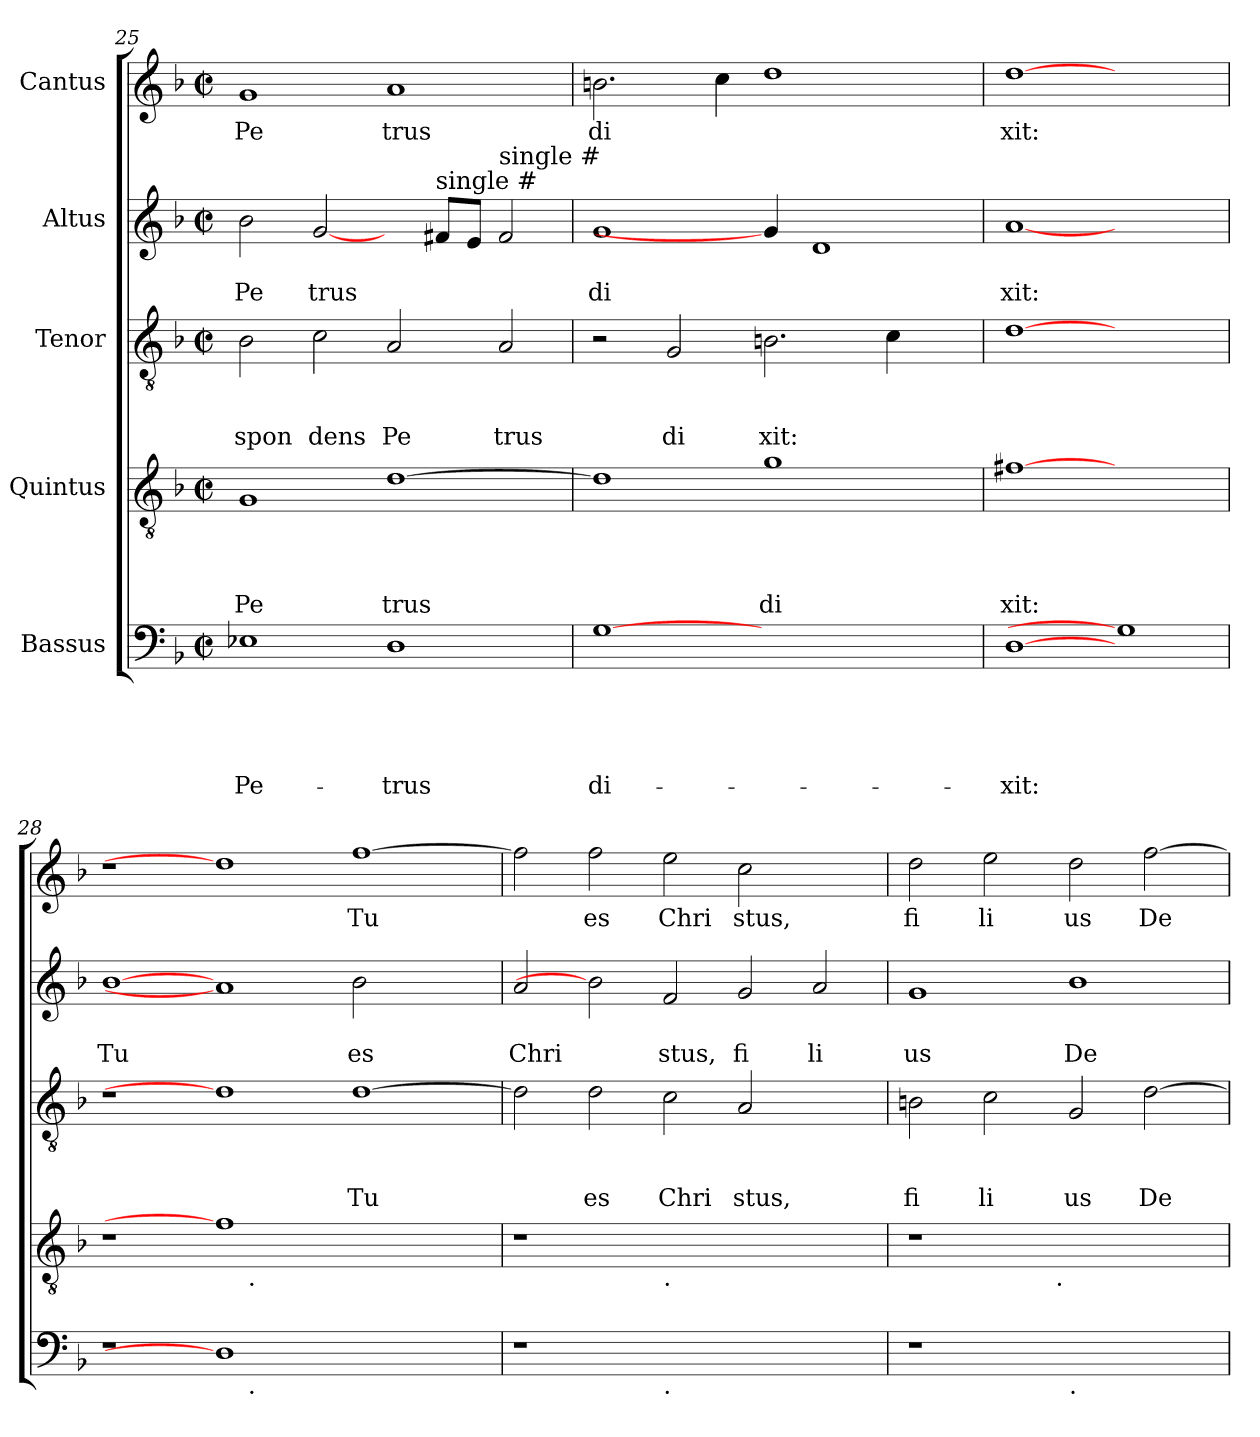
**kern	**text	**text	**text	**text	**text	**kern	**text	**text	**text	**text	**kern	**text	**text	**text	**kern	**text	**text	**kern	**text
*part5	*part5	*part5	*part5	*part5	*part5	*part4	*part4	*part4	*part4	*part4	*part3	*part3	*part3	*part3	*part2	*part2	*part2	*part1	*part1
*staff5	*staff5	*staff5	*staff5	*staff5	*staff5	*staff4	*staff4	*staff4	*staff4	*staff4	*staff3	*staff3	*staff3	*staff3	*staff2	*staff2	*staff2	*staff1	*staff1
*I"Bassus	*	*	*	*	*	*I"Quintus	*	*	*	*	*I"Tenor	*	*	*	*I"Altus	*	*	*I"Cantus	*
*clefF4	*	*	*	*	*	*clefGv2	*	*	*	*	*clefGv2	*	*	*	*clefG2	*	*	*clefG2	*
*k[b-]	*	*	*	*	*	*k[b-]	*	*	*	*	*k[b-]	*	*	*	*k[b-]	*	*	*k[b-]	*
*F:	*	*	*	*	*	*F:	*	*	*	*	*F:	*	*	*	*F:	*	*	*F:	*
*M2/2	*	*	*	*	*	*M2/2	*	*	*	*	*M2/2	*	*	*	*M2/2	*	*	*M2/2	*
*met(c|)	*	*	*	*	*	*met(c|)	*	*	*	*	*met(c|)	*	*	*	*met(c|)	*	*	*met(c|)	*
=25	=25	=25	=25	=25	=25	=25	=25	=25	=25	=25	=25	=25	=25	=25	=25	=25	=25	=25	=25
!	!	!	!	!	!LO:LY:b	!	!	!	!	!LO:LY:b	!	!	!	!LO:LY:b	!	!	!LO:LY:b	!	!LO:LY:b
1E-X	.	.	.	.	Pe-	1G	.	.	.	Pe	2B-\	.	.	spon	2b-\	.	Pe	1g	Pe
!	!	!	!	!	!	!	!	!	!	!	!	!	!	!LO:LY:b	!	!	!LO:LY:b	!	!
.	.	.	.	.	.	.	.	.	.	.	2c\	.	.	dens	[2g/	.	trus	.	.
!	!	!	!	!	!LO:LY:b	!	!	!	!	!LO:LY:b	!	!	!	!LO:LY:b	!	!	!	!	!LO:LY:b
1D	.	.	.	.	-trus	[>1d	.	.	.	trus	2A/	.	.	Pe	4ryy	.	.	1a	trus
!	!	!	!	!	!	!	!	!	!	!	!	!	!	!	!LO:TX:a:t=single #	!	!	!	!
.	.	.	.	.	.	.	.	.	.	.	.	.	.	.	8f#/L	.	.	.	.
.	.	.	.	.	.	.	.	.	.	.	.	.	.	.	8e/J	.	.	.	.
!	!	!	!	!	!	!	!	!	!	!	!	!	!	!	!LO:TX:a:t=single #	!	!	!	!
!	!	!	!	!	!	!	!	!	!	!	!	!	!	!LO:LY:b	!	!	!	!	!
.	.	.	.	.	.	.	.	.	.	.	2A/	.	.	trus	2f#/	.	.	.	.
=26	=26	=26	=26	=26	=26	=26	=26	=26	=26	=26	=26	=26	=26	=26	=26	=26	=26	=26	=26
!	!	!	!	!	!LO:LY:b	!	!	!	!	!	!	!	!	!	!	!	!LO:LY:b	!	!LO:LY:b
[1G	.	.	.	.	di-	1d]	.	.	.	.	2r	.	.	.	1g	.	di	2.bn\	di
!	!	!	!	!	!	!	!	!	!	!	!	!	!	!LO:LY:b	!	!	!	!	!
.	.	.	.	.	.	.	.	.	.	.	2G/	.	.	di	.	.	.	.	.
.	.	.	.	.	.	.	.	.	.	.	.	.	.	.	.	.	.	4cc\	.
!	!	!	!	!	!	!	!	!	!	!LO:LY:b	!	!	!	!LO:LY:b	!	!	!	!	!
1ryy	.	.	.	.	.	1g	.	.	.	di	2.Bn\	.	.	xit:	4g/]	.	.	1dd	.
.	.	.	.	.	.	.	.	.	.	.	.	.	.	.	1d	.	.	.	.
.	.	.	.	.	.	.	.	.	.	.	4c\	.	.	.	.	.	.	.	.
4ryy	.	.	.	.	.	4ryy	.	.	.	.	4ryy	.	.	.	.	.	.	4ryy	.
=27	=27	=27	=27	=27	=27	=27	=27	=27	=27	=27	=27	=27	=27	=27	=27	=27	=27	=27	=27
!	!	!	!	!	!LO:LY:b	!	!	!	!	!LO:LY:b	!	!	!	!	!	!	!LO:LY:b	!	!LO:LY:b
[1D	.	.	.	.	-xit:	[1f#X	.	.	.	xit:	[1d	.	.	.	[1a	.	xit:	[1dd	xit:
1G]	.	.	.	.	.	1ryy	.	.	.	.	1ryy	.	.	.	1ryy	.	.	1ryy	.
!!LO:PB:g=z
=28!	=28!	=28!	=28!	=28!	=28!	=28!	=28!	=28!	=28!	=28!	=28!	=28!	=28!	=28!	=28!	=28!	=28!	=28!	=28!
!	!	!	!	!	!	!	!	!	!	!	!	!	!	!	!	!	!LO:LY:b	!	!
*^	*	*	*	*	*	*^	*	*	*	*	*	*	*	*	*	*	*	*	*
1r	1ryy	.	.	.	.	.	1r	1ryy	.	.	.	.	1r	.	.	.	[1b-	.	Tu	1r	.
1D]	8ryy	.	.	.	.	.	1f#]	8ryy	.	.	.	.	1d]	.	.	.	1a]	.	.	1dd]	.
!	!	!	!	!	!	!	!	!LO:TX:b:t=.	!	!	!	!	!	!	!	!	!	!	!	!	!
!	!LO:TX:b:t=.	!	!	!	!	!	!	!	!	!	!	!	!	!	!	!	!	!	!	!	!
.	1...ryy	.	.	.	.	.	.	1...ryy	.	.	.	.	.	.	.	.	.	.	.	.	.
!	!	!	!	!	!	!	!	!	!	!	!	!	!	!	!	!LO:LY:b	!	!	!LO:LY:b	!	!LO:LY:b
1ryy	.	.	.	.	.	.	1ryy	.	.	.	.	.	[>1d	.	.	Tu	2b-\	.	es	[>1ff	Tu
.	.	.	.	.	.	.	.	.	.	.	.	.	.	.	.	.	2ryy	.	.	.	.
=29	=29	=29	=29	=29	=29	=29	=29	=29	=29	=29	=29	=29	=29	=29	=29	=29	=29	=29	=29	=29	=29
!	!	!	!	!	!	!	!	!	!	!	!	!	!	!	!	!	!	!	!LO:LY:b	!	!
*v	*v	*	*	*	*	*	*	*	*	*	*	*	*	*	*	*	*	*	*	*	*
*	*	*	*	*	*	*v	*v	*	*	*	*	*	*	*	*	*	*	*	*	*
1r	.	.	.	.	.	1r	.	.	.	.	2d\]	.	.	.	2a/	.	Chri	2ff\]	.
!	!	!	!	!	!	!	!	!	!	!	!	!	!	!LO:LY:b	!	!	!	!	!LO:LY:b
.	.	.	.	.	.	.	.	.	.	.	2d\	.	.	es	2b-]	.	.	2ff\	es
!	!	!	!	!	!	!LO:TX:b:t=.	!	!	!	!	!	!	!	!	!	!	!	!	!
!LO:TX:b:t=.	!	!	!	!	!	!	!	!	!	!	!	!	!	!	!	!	!	!	!
!	!	!	!	!	!	!	!	!	!	!	!	!	!	!LO:LY:b	!	!	!LO:LY:b	!	!LO:LY:b
1.ryy	.	.	.	.	.	1.ryy	.	.	.	.	2c\	.	.	Chri	2f/	.	stus,	2ee\	Chri
!	!	!	!	!	!	!	!	!	!	!	!	!	!	!LO:LY:b	!	!	!LO:LY:b	!	!LO:LY:b
.	.	.	.	.	.	.	.	.	.	.	2A/	.	.	stus,	2g/	.	fi	2cc\	stus,
!	!	!	!	!	!	!	!	!	!	!	!	!	!	!	!	!	!LO:LY:b	!	!
.	.	.	.	.	.	.	.	.	.	.	2ryy	.	.	.	2a/	.	li	2ryy	.
=30	=30	=30	=30	=30	=30	=30	=30	=30	=30	=30	=30	=30	=30	=30	=30	=30	=30	=30	=30
!	!	!	!	!	!	!	!	!	!	!	!	!	!	!LO:LY:b	!	!	!LO:LY:b	!	!LO:LY:b
*	*	*	*	*	*	*^	*	*	*	*	*	*	*	*	*	*	*	*	*
1r	.	.	.	.	.	1r	2ryy	.	.	.	.	2Bn\	.	.	fi	1g	.	us	2dd\	fi
!	!	!	!	!	!	!	!	!	!	!	!	!	!	!	!LO:LY:b	!	!	!	!	!LO:LY:b
.	.	.	.	.	.	.	4...ryy	.	.	.	.	2c\	.	.	li	.	.	.	2ee\	li
!	!	!	!	!	!	!	!LO:TX:b:t=.	!	!	!	!	!	!	!	!	!	!	!	!	!
.	.	.	.	.	.	.	1ryy	.	.	.	.	.	.	.	.	.	.	.	.	.
!LO:TX:b:t=.	!	!	!	!	!	!	!	!	!	!	!	!	!	!	!	!	!	!	!	!
!	!	!	!	!	!	!	!	!	!	!	!	!	!	!	!LO:LY:b	!	!	!LO:LY:b	!	!LO:LY:b
1ryy	.	.	.	.	.	1ryy	.	.	.	.	.	2G/	.	.	us	1b-	.	De	2dd\	us
!	!	!	!	!	!	!	!	!	!	!	!	!	!	!	!LO:LY:b	!	!	!	!	!LO:LY:b
.	.	.	.	.	.	.	.	.	.	.	.	[>2d\	.	.	De	.	.	.	[>2ff\	De
.	.	.	.	.	.	.	32ryy	.	.	.	.	.	.	.	.	.	.	.	.	.
*	*	*	*	*	*	*v	*v	*	*	*	*	*	*	*	*	*	*	*	*	*
=	=	=	=	=	=	=	=	=	=	=	=	=	=	=	=	=	=	=	=
*-	*-	*-	*-	*-	*-	*-	*-	*-	*-	*-	*-	*-	*-	*-	*-	*-	*-	*-	*-
